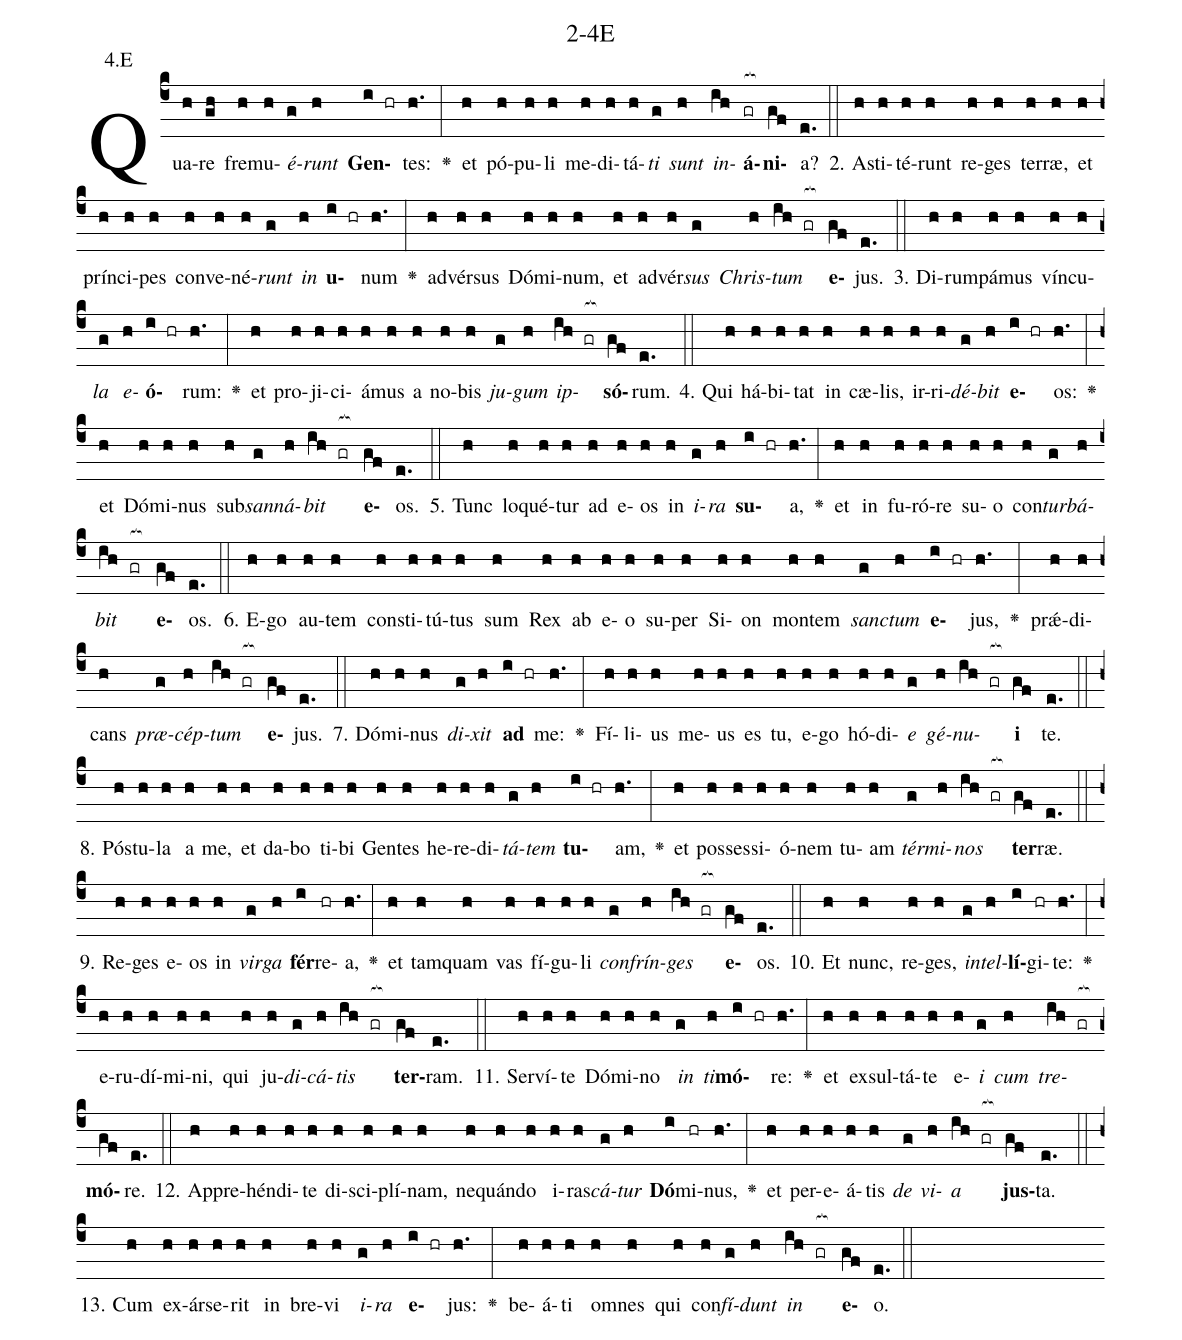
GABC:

name: 2-4E;
annotation: 4.E;
%%
(c4)Qua(h)re(gh) fre(h)mu(h)<i>é</i>(g)<i>runt</i>(h) <b>Gen</b>(i hr)tes:(h.) <v>\greheightstar</v>(:) et(h) pó(h)pu(h)li(h) me(h)di(h)tá(h)<i>ti</i>(g) <i>sunt</i>(h) <i>in</i>(ih)<b>á</b>(gr[ocb:1{])<b>ni</b>(gf[ocb:0}])a?(e.) (::)
2. A(h)sti(h)té(h)runt(h) re(h)ges(h) ter(h)ræ,(h) et(h) prín(h)ci(h)pes(h) con(h)ve(h)né(h)<i>runt</i>(g) <i>in</i>(h) <b>u</b>(i hr)num(h.) <v>\greheightstar</v>(:) ad(h)vér(h)sus(h) Dó(h)mi(h)num,(h) et(h) ad(h)vér(h)<i>sus</i>(g) <i>Chris</i>(h)<i>tum</i>(ih gr[ocb:1{]) <b>e</b>(gf[ocb:0}])jus.(e.) (::)
3. Di(h)rum(h)pá(h)mus(h) vín(h)cu(h)<i>la</i>(g) <i>e</i>(h)<b>ó</b>(i hr)rum:(h.) <v>\greheightstar</v>(:) et(h) pro(h)ji(h)ci(h)á(h)mus(h) a(h) no(h)bis(h) <i>ju</i>(g)<i>gum</i>(h) <i>ip</i>(ih gr[ocb:1{])<b>só</b>(gf[ocb:0}])rum.(e.) (::)
4. Qui(h) há(h)bi(h)tat(h) in(h) cæ(h)lis,(h) ir(h)ri(h)<i>dé</i>(g)<i>bit</i>(h) <b>e</b>(i hr)os:(h.) <v>\greheightstar</v>(:) et(h) Dó(h)mi(h)nus(h) sub(h)<i>san</i>(g)<i>ná</i>(h)<i>bit</i>(ih gr[ocb:1{]) <b>e</b>(gf[ocb:0}])os.(e.) (::)
5. Tunc(h) lo(h)qué(h)tur(h) ad(h) e(h)os(h) in(h) <i>i</i>(g)<i>ra</i>(h) <b>su</b>(i hr)a,(h.) <v>\greheightstar</v>(:) et(h) in(h) fu(h)ró(h)re(h) su(h)o(h) con(h)<i>tur</i>(g)<i>bá</i>(h)<i>bit</i>(ih gr[ocb:1{]) <b>e</b>(gf[ocb:0}])os.(e.) (::)
6. E(h)go(h) au(h)tem(h) con(h)sti(h)tú(h)tus(h) sum(h) Rex(h) ab(h) e(h)o(h) su(h)per(h) Si(h)on(h) mon(h)tem(h) <i>sanc</i>(g)<i>tum</i>(h) <b>e</b>(i hr)jus,(h.) <v>\greheightstar</v>(:) prǽ(h)di(h)cans(h) <i>præ</i>(g)<i>cép</i>(h)<i>tum</i>(ih gr[ocb:1{]) <b>e</b>(gf[ocb:0}])jus.(e.) (::)
7. Dó(h)mi(h)nus(h) <i>di</i>(g)<i>xit</i>(h) <b>ad</b>(i hr) me:(h.) <v>\greheightstar</v>(:) Fí(h)li(h)us(h) me(h)us(h) es(h) tu,(h) e(h)go(h) hó(h)di(h)<i>e</i>(g) <i>gé</i>(h)<i>nu</i>(ih gr[ocb:1{])<b>i</b>(gf[ocb:0}]) te.(e.) (::)
8. Pós(h)tu(h)la(h) a(h) me,(h) et(h) da(h)bo(h) ti(h)bi(h) Gen(h)tes(h) he(h)re(h)di(h)<i>tá</i>(g)<i>tem</i>(h) <b>tu</b>(i hr)am,(h.) <v>\greheightstar</v>(:) et(h) pos(h)ses(h)si(h)ó(h)nem(h) tu(h)am(h) <i>tér</i>(g)<i>mi</i>(h)<i>nos</i>(ih gr[ocb:1{]) <b>ter</b>(gf[ocb:0}])ræ.(e.) (::)
9. Re(h)ges(h) e(h)os(h) in(h) <i>vir</i>(g)<i>ga</i>(h) <b>fér</b>(i)re(hr)a,(h.) <v>\greheightstar</v>(:) et(h) tam(h)quam(h) vas(h) fí(h)gu(h)li(h) <i>con</i>(g)<i>frín</i>(h)<i>ges</i>(ih gr[ocb:1{]) <b>e</b>(gf[ocb:0}])os.(e.) (::)
10. Et(h) nunc,(h) re(h)ges,(h) <i>in</i>(g)<i>tel</i>(h)<b>lí</b>(i)gi(hr)te:(h.) <v>\greheightstar</v>(:) e(h)ru(h)dí(h)mi(h)ni,(h) qui(h) ju(h)<i>di</i>(g)<i>cá</i>(h)<i>tis</i>(ih gr[ocb:1{]) <b>ter</b>(gf[ocb:0}])ram.(e.) (::)
11. Ser(h)ví(h)te(h) Dó(h)mi(h)no(h) <i>in</i>(g) <i>ti</i>(h)<b>mó</b>(i hr)re:(h.) <v>\greheightstar</v>(:) et(h) ex(h)sul(h)tá(h)te(h) e(h)<i>i</i>(g) <i>cum</i>(h) <i>tre</i>(ih gr[ocb:1{])<b>mó</b>(gf[ocb:0}])re.(e.) (::)
12. Ap(h)pre(h)hén(h)di(h)te(h) di(h)sci(h)plí(h)nam,(h) ne(h)quán(h)do(h) i(h)ras(h)<i>cá</i>(g)<i>tur</i>(h) <b>Dó</b>(i)mi(hr)nus,(h.) <v>\greheightstar</v>(:) et(h) per(h)e(h)á(h)tis(h) <i>de</i>(g) <i>vi</i>(h)<i>a</i>(ih gr[ocb:1{]) <b>jus</b>(gf[ocb:0}])ta.(e.) (::)
13. Cum(h) ex(h)ár(h)se(h)rit(h) in(h) bre(h)vi(h) <i>i</i>(g)<i>ra</i>(h) <b>e</b>(i hr)jus:(h.) <v>\greheightstar</v>(:) be(h)á(h)ti(h) om(h)nes(h) qui(h) con(h)<i>fí</i>(g)<i>dunt</i>(h) <i>in</i>(ih gr[ocb:1{]) <b>e</b>(gf[ocb:0}])o.(e.) (::)
